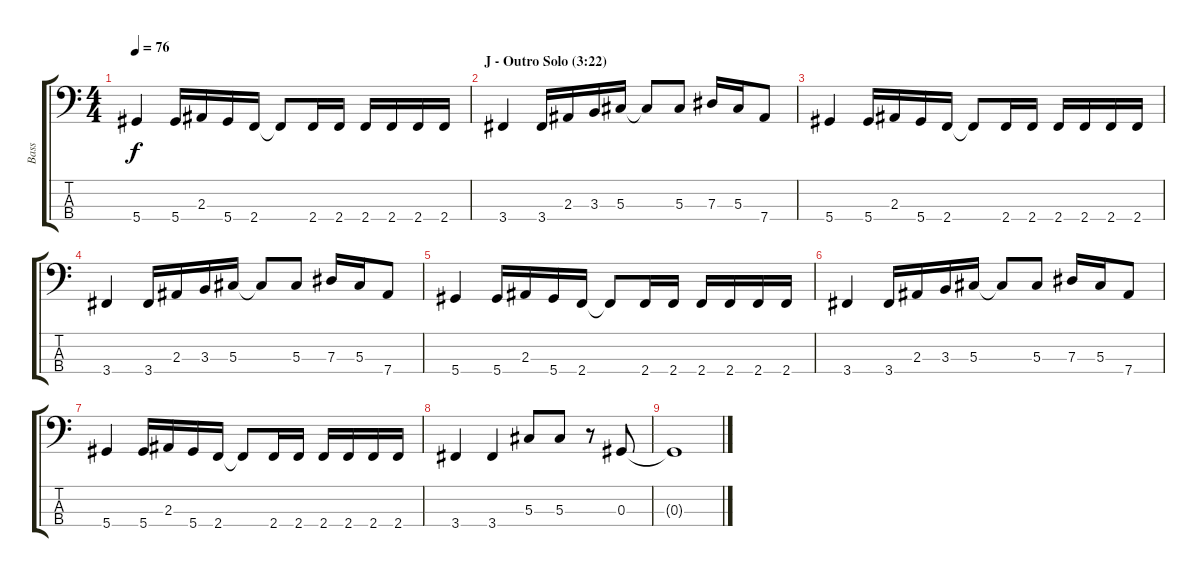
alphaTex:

\track ("Bass" "Bass") {instrument electricbasspick}
\staff {score tabs}
\tuning (Gb2 Db2 Ab1 Eb1) {hide}
\ts (4 4)
\tempo 76
\clef f4
\ks c
5.4.4{dy f} 5.4.16 2.3.16 5.4.16 2.4.16 2.4{t}.8 2.4.16 2.4.16 2.4.16 2.4.16 2.4.16 2.4.16 |
\section ("" "J - Outro Solo (3:22)")
3.4.4 3.4.16 2.3.16 3.3.16 5.3.16 5.3{t}.8 5.3.8 7.3.16 5.3.16 7.4.8 |
5.4.4 5.4.16 2.3.16 5.4.16 2.4.16 2.4{t}.8 2.4.16 2.4.16 2.4.16 2.4.16 2.4.16 2.4.16 |
3.4.4 3.4.16 2.3.16 3.3.16 5.3.16 5.3{t}.8 5.3.8 7.3.16 5.3.16 7.4.8 |
5.4.4 5.4.16 2.3.16 5.4.16 2.4.16 2.4{t}.8 2.4.16 2.4.16 2.4.16 2.4.16 2.4.16 2.4.16 |
3.4.4 3.4.16 2.3.16 3.3.16 5.3.16 5.3{t}.8 5.3.8 7.3.16 5.3.16 7.4.8 |
5.4.4 5.4.16 2.3.16 5.4.16 2.4.16 2.4{t}.8 2.4.16 2.4.16 2.4.16 2.4.16 2.4.16 2.4.16 |
3.4.4 3.4.4 5.3.8 5.3.8 r.8 0.3.8 |
0.3{t}.1
